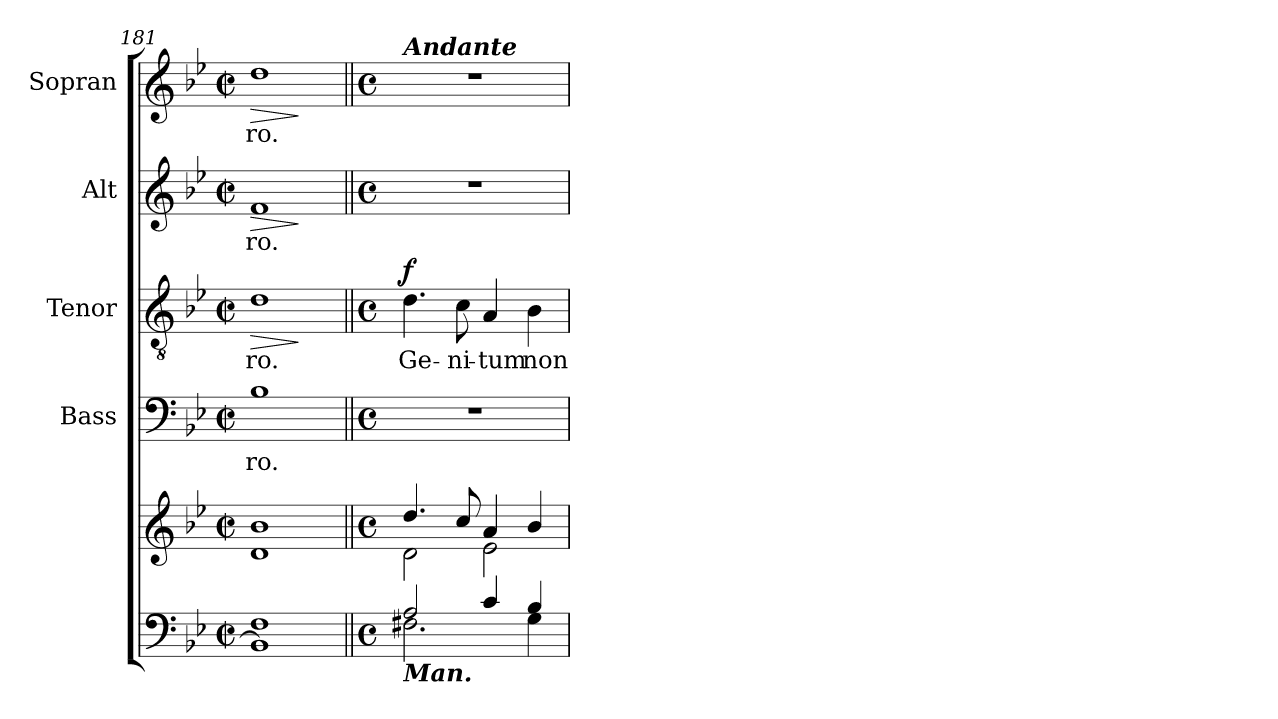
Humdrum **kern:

**kern	**kern	**kern	**text	**kern	**text	**dynam	**kern	**text	**dynam	**kern	**text	**dynam
*part5	*part5	*part4	*part4	*part3	*part3	*part3	*part2	*part2	*part2	*part1	*part1	*part1
*staff6	*staff5	*staff4	*staff4	*staff3	*staff3	*staff3	*staff2	*staff2	*staff2	*staff1	*staff1	*staff1
*	*	*I"Bass	*	*I"Tenor	*	*	*I"Alt	*	*	*I"Sopran	*	*
*	*	*I'B.	*	*I'T.	*	*	*I'A.	*	*	*I'S.	*	*
*clefF4	*clefG2	*clefF4	*	*clefGv2	*	*	*clefG2	*	*	*clefG2	*	*
*k[b-e-]	*k[b-e-]	*k[b-e-]	*	*k[b-e-]	*	*	*k[b-e-]	*	*	*k[b-e-]	*	*
*B-:	*B-:	*B-:	*	*B-:	*	*	*B-:	*	*	*B-:	*	*
*M2/2	*M2/2	*M2/2	*	*M2/2	*	*	*M2/2	*	*	*M2/2	*	*
*met(c|)	*met(c|)	*met(c|)	*	*met(c|)	*	*	*met(c|)	*	*	*met(c|)	*	*
=181	=181	=181	=181	=181	=181	=181	=181	=181	=181	=181	=181	=181
*^	*^	*	*	*	*	*	*	*	*	*	*	*
!	!	!	!	!	!LO:LY:b	!	!LO:LY:b	!LO:HP:b	!	!LO:LY:b	!LO:HP:b	!	!LO:LY:b	!LO:HP:b
1F	1BB-]	1b-	1d	1B-	-ro.	1d	-ro.	>	1f	-ro.	>	1dd	-ro.	>
*v	*v	*	*	*	*	*	*	*	*	*	*	*	*	*
*	*v	*v	*	*	*	*	*	*	*	*	*	*	*
.	.	.	.	.	.	]	.	.	]	.	.	]
=182||	=182||	=182||	=182||	=182||	=182||	=182||	=182||	=182||	=182||	=182||	=182||	=182||
*M4/4	*M4/4	*M4/4	*	*M4/4	*	*	*M4/4	*	*	*M4/4	*	*
*met(c)	*met(c)	*met(c)	*	*met(c)	*	*	*met(c)	*	*	*met(c)	*	*
*^	*^	*	*	*	*	*	*	*	*	*	*	*
!	!	!	!	!	!	!	!	!	!	!	!	!LO:TX:a:Bi:t=Andante	!	!
!LO:TX:b:Bi:t=Man.	!	!	!	!	!	!	!	!	!	!	!	!	!	!
!	!	!	!	!	!	!	!LO:LY:b	!LO:DY:a	!	!	!	!	!	!
2A/	2.F#X\	4.dd/	2d\	1r	.	4.d\	Ge-	f	1r	.	.	1r	.	.
!	!	!	!	!	!	!	!LO:LY:b	!	!	!	!	!	!	!
.	.	8cc/	.	.	.	8c\	-ni-	.	.	.	.	.	.	.
!	!	!	!	!	!	!	!LO:LY:b	!	!	!	!	!	!	!
4c/	.	4a/	2e-\	.	.	4A/	-tum	.	.	.	.	.	.	.
!	!	!	!	!	!	!	!LO:LY:b	!	!	!	!	!	!	!
4B-/	4G\	4b-/	.	.	.	4B-\	non	.	.	.	.	.	.	.
*v	*v	*	*	*	*	*	*	*	*	*	*	*	*	*
*	*v	*v	*	*	*	*	*	*	*	*	*	*	*
=	=	=	=	=	=	=	=	=	=	=	=	=
*-	*-	*-	*-	*-	*-	*-	*-	*-	*-	*-	*-	*-
